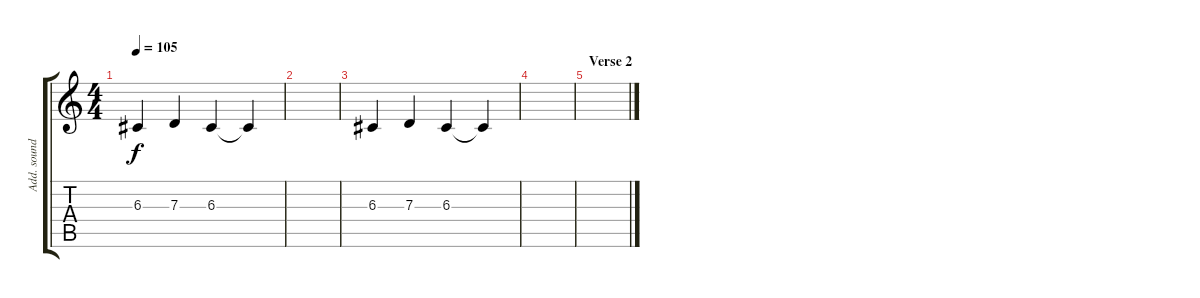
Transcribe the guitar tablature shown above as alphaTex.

\track ("Add. sounds" "Add. sound") {instrument tremolostrings}
\staff {score tabs}
\tuning (E4 B3 G3 D3 A2 E2) {hide}
\ts (4 4)
\tempo 105
\clef g2
\ks c
6.3.4{dy f balance 0 instrument stringensemble2} 7.3.4{balance 16} 6.3.4{balance 0} 6.3{t}.4 |
|
6.3.4{balance 16 instrument stringensemble2} 7.3.4{balance 0} 6.3.4{balance 16} 6.3{t}.4 |
|
\section ("" "Verse 2")
